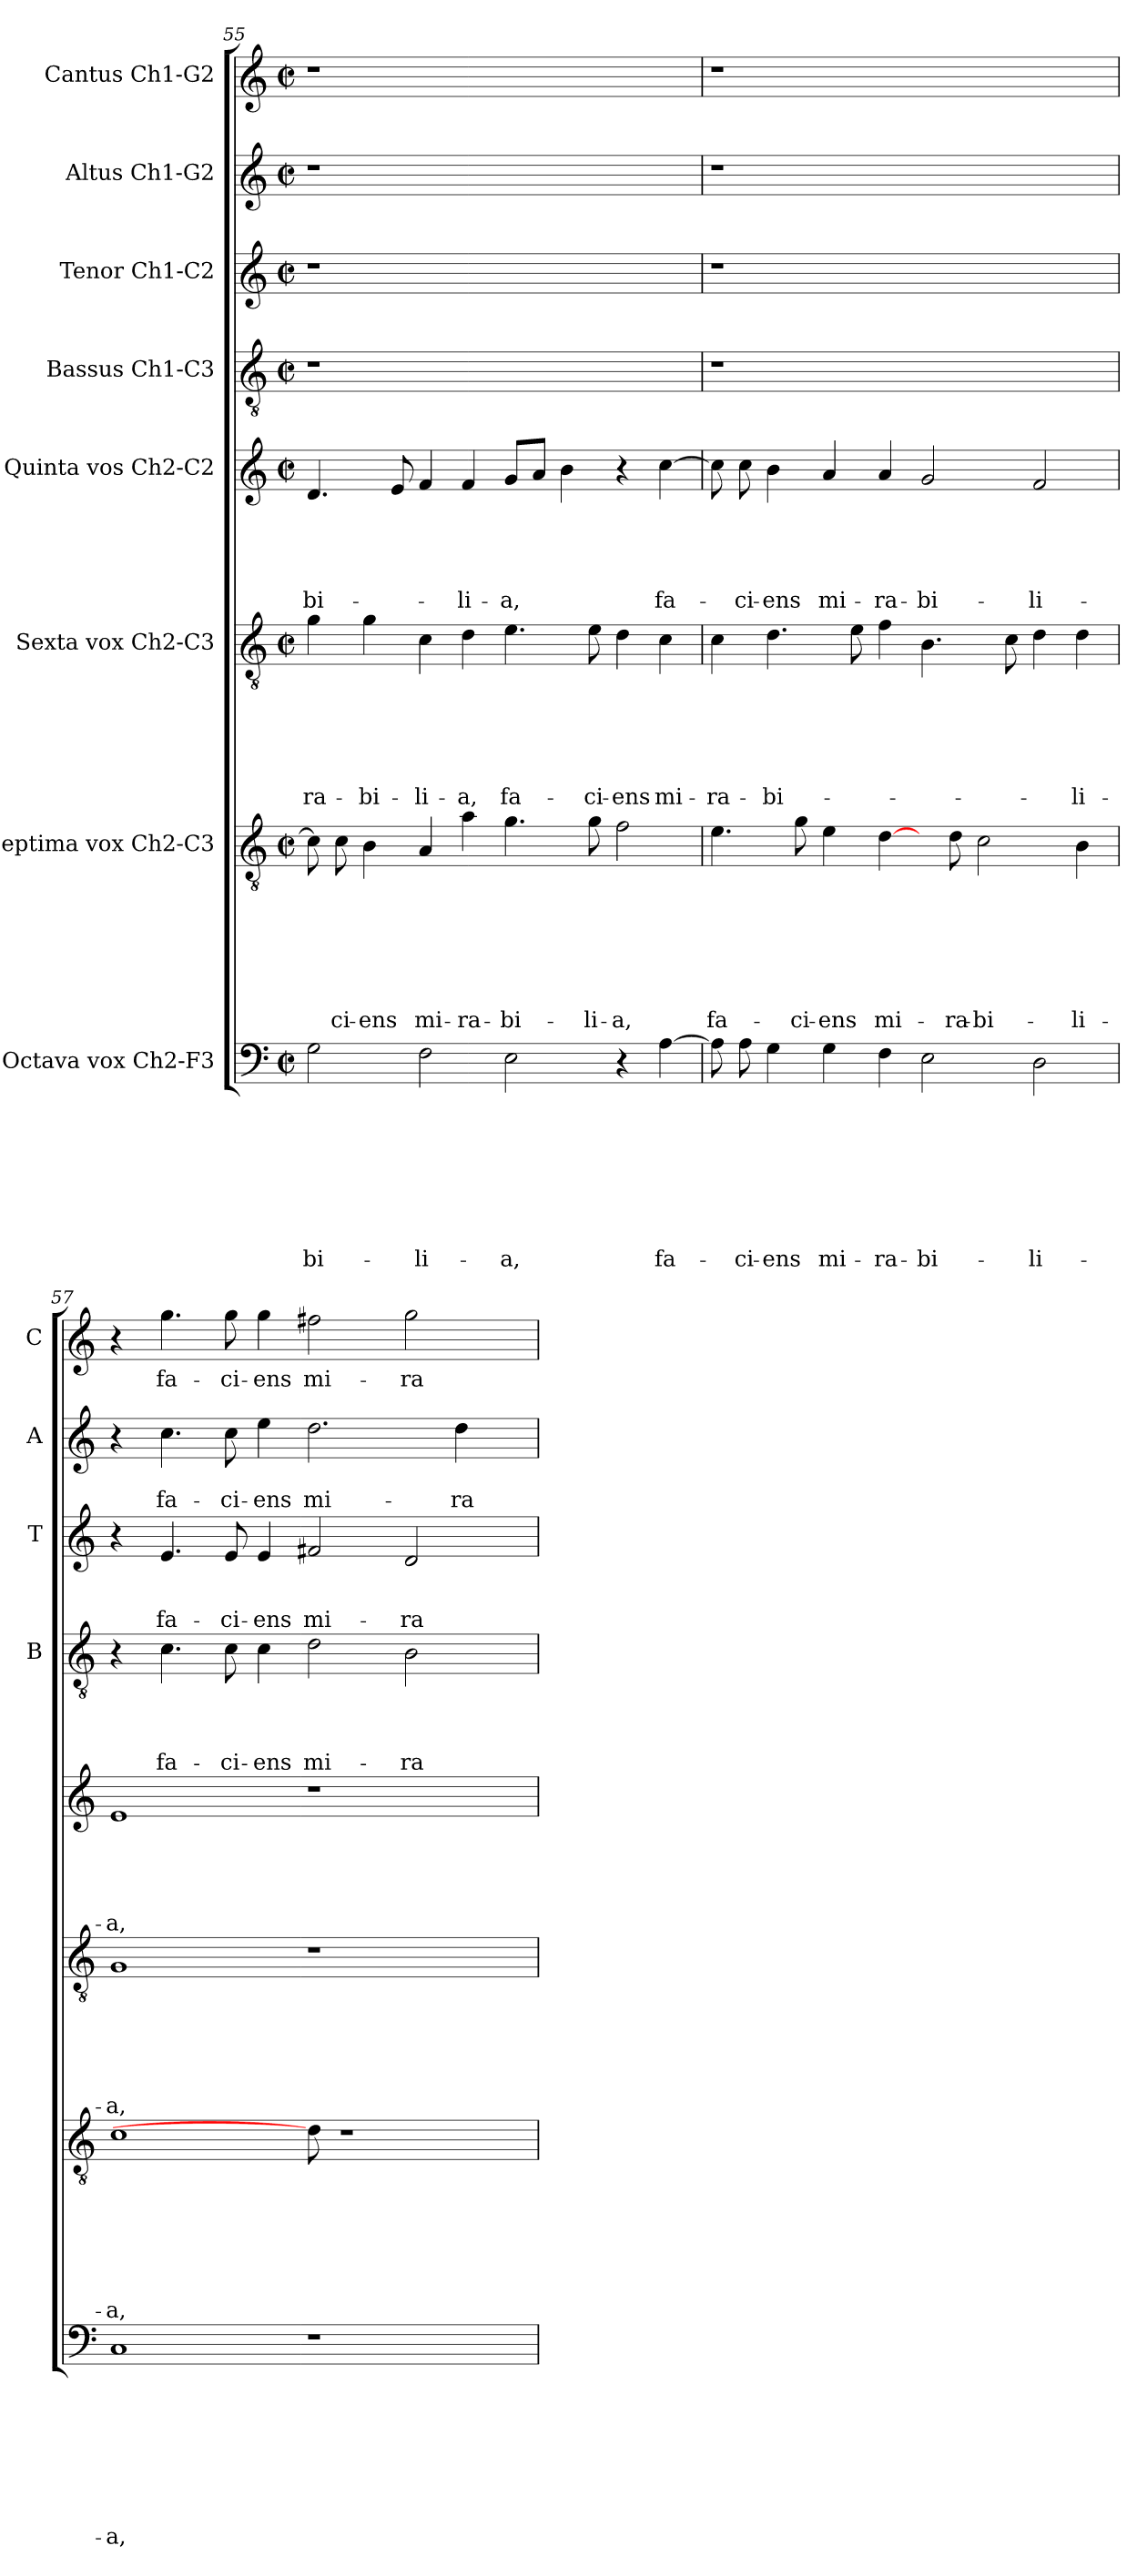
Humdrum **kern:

**kern	**text	**text	**text	**text	**text	**text	**text	**text	**kern	**text	**text	**text	**text	**text	**text	**text	**kern	**text	**text	**text	**text	**text	**text	**kern	**text	**text	**text	**text	**text	**kern	**text	**text	**text	**text	**kern	**text	**text	**text	**kern	**text	**text	**kern	**text
*part8	*part8	*part8	*part8	*part8	*part8	*part8	*part8	*part8	*part7	*part7	*part7	*part7	*part7	*part7	*part7	*part7	*part6	*part6	*part6	*part6	*part6	*part6	*part6	*part5	*part5	*part5	*part5	*part5	*part5	*part4	*part4	*part4	*part4	*part4	*part3	*part3	*part3	*part3	*part2	*part2	*part2	*part1	*part1
*staff8	*staff8	*staff8	*staff8	*staff8	*staff8	*staff8	*staff8	*staff8	*staff7	*staff7	*staff7	*staff7	*staff7	*staff7	*staff7	*staff7	*staff6	*staff6	*staff6	*staff6	*staff6	*staff6	*staff6	*staff5	*staff5	*staff5	*staff5	*staff5	*staff5	*staff4	*staff4	*staff4	*staff4	*staff4	*staff3	*staff3	*staff3	*staff3	*staff2	*staff2	*staff2	*staff1	*staff1
*I"Octava vox Ch2-F3	*	*	*	*	*	*	*	*	*I"Septima vox Ch2-C3	*	*	*	*	*	*	*	*I"Sexta vox Ch2-C3	*	*	*	*	*	*	*I"Quinta vos Ch2-C2	*	*	*	*	*	*I"Bassus Ch1-C3	*	*	*	*	*I"Tenor Ch1-C2	*	*	*	*I"Altus Ch1-G2	*	*	*I"Cantus Ch1-G2	*
*	*	*	*	*	*	*	*	*	*	*	*	*	*	*	*	*	*	*	*	*	*	*	*	*	*	*	*	*	*	*I'B	*	*	*	*	*I'T	*	*	*	*I'A	*	*	*I'C	*
!!LO:LB:g=z
*clefF4	*	*	*	*	*	*	*	*	*clefGv2	*	*	*	*	*	*	*	*clefGv2	*	*	*	*	*	*	*clefG2	*	*	*	*	*	*clefGv2	*	*	*	*	*clefG2	*	*	*	*clefG2	*	*	*clefG2	*
*k[]	*	*	*	*	*	*	*	*	*k[]	*	*	*	*	*	*	*	*k[]	*	*	*	*	*	*	*k[]	*	*	*	*	*	*k[]	*	*	*	*	*k[]	*	*	*	*k[]	*	*	*k[]	*
*C:	*	*	*	*	*	*	*	*	*C:	*	*	*	*	*	*	*	*C:	*	*	*	*	*	*	*C:	*	*	*	*	*	*C:	*	*	*	*	*C:	*	*	*	*C:	*	*	*C:	*
*M2/2	*	*	*	*	*	*	*	*	*M2/2	*	*	*	*	*	*	*	*M2/2	*	*	*	*	*	*	*M2/2	*	*	*	*	*	*M2/2	*	*	*	*	*M2/2	*	*	*	*M2/2	*	*	*M2/2	*
*met(c|)	*	*	*	*	*	*	*	*	*met(c|)	*	*	*	*	*	*	*	*met(c|)	*	*	*	*	*	*	*met(c|)	*	*	*	*	*	*met(c|)	*	*	*	*	*met(c|)	*	*	*	*met(c|)	*	*	*met(c|)	*
=55	=55	=55	=55	=55	=55	=55	=55	=55	=55	=55	=55	=55	=55	=55	=55	=55	=55	=55	=55	=55	=55	=55	=55	=55	=55	=55	=55	=55	=55	=55	=55	=55	=55	=55	=55	=55	=55	=55	=55	=55	=55	=55	=55
!	!	!	!	!	!	!	!	!LO:LY:b	!	!	!	!	!	!	!	!	!	!	!	!	!	!	!LO:LY:b	!	!	!	!	!	!LO:LY:b	!	!	!	!	!	!	!	!	!	!	!	!	!	!
2G\	.	.	.	.	.	.	.	-bi-	8c\]	.	.	.	.	.	.	.	4g\	.	.	.	.	.	-ra-	4.d/	.	.	.	.	-bi-	1r	.	.	.	.	1r	.	.	.	1r	.	.	1r	.
!	!	!	!	!	!	!	!	!	!	!	!	!	!	!	!	!LO:LY:b	!	!	!	!	!	!	!	!	!	!	!	!	!	!	!	!	!	!	!	!	!	!	!	!	!	!	!
.	.	.	.	.	.	.	.	.	8c\	.	.	.	.	.	.	-ci-	.	.	.	.	.	.	.	.	.	.	.	.	.	.	.	.	.	.	.	.	.	.	.	.	.	.	.
!	!	!	!	!	!	!	!	!	!	!	!	!	!	!	!	!LO:LY:b	!	!	!	!	!	!	!LO:LY:b	!	!	!	!	!	!	!	!	!	!	!	!	!	!	!	!	!	!	!	!
.	.	.	.	.	.	.	.	.	4B\	.	.	.	.	.	.	-ens	4g\	.	.	.	.	.	-bi-	.	.	.	.	.	.	.	.	.	.	.	.	.	.	.	.	.	.	.	.
.	.	.	.	.	.	.	.	.	.	.	.	.	.	.	.	.	.	.	.	.	.	.	.	8e/	.	.	.	.	.	.	.	.	.	.	.	.	.	.	.	.	.	.	.
!	!	!	!	!	!	!	!	!LO:LY:b	!	!	!	!	!	!	!	!LO:LY:b	!	!	!	!	!	!	!LO:LY:b	!	!	!	!	!	!	!	!	!	!	!	!	!	!	!	!	!	!	!	!
2F\	.	.	.	.	.	.	.	-li-	4A/	.	.	.	.	.	.	mi-	4c\	.	.	.	.	.	-li-	4f/	.	.	.	.	.	.	.	.	.	.	.	.	.	.	.	.	.	.	.
!	!	!	!	!	!	!	!	!	!	!	!	!	!	!	!	!LO:LY:b	!	!	!	!	!	!	!LO:LY:b	!	!	!	!	!	!LO:LY:b	!	!	!	!	!	!	!	!	!	!	!	!	!	!
.	.	.	.	.	.	.	.	.	4a\	.	.	.	.	.	.	-ra-	4d\	.	.	.	.	.	-a,	4f/	.	.	.	.	-li-	.	.	.	.	.	.	.	.	.	.	.	.	.	.
!	!	!	!	!	!	!	!	!LO:LY:b	!	!	!	!	!	!	!	!LO:LY:b	!	!	!	!	!	!	!LO:LY:b	!	!	!	!	!	!LO:LY:b	!	!	!	!	!	!	!	!	!	!	!	!	!	!
2E\	.	.	.	.	.	.	.	-a,	4.g\	.	.	.	.	.	.	-bi-	4.e\	.	.	.	.	.	fa-	8g/L	.	.	.	.	-a,	1ryy	.	.	.	.	1ryy	.	.	.	1ryy	.	.	1ryy	.
.	.	.	.	.	.	.	.	.	.	.	.	.	.	.	.	.	.	.	.	.	.	.	.	8a/J	.	.	.	.	.	.	.	.	.	.	.	.	.	.	.	.	.	.	.
.	.	.	.	.	.	.	.	.	.	.	.	.	.	.	.	.	.	.	.	.	.	.	.	4b\	.	.	.	.	.	.	.	.	.	.	.	.	.	.	.	.	.	.	.
!	!	!	!	!	!	!	!	!	!	!	!	!	!	!	!	!LO:LY:b	!	!	!	!	!	!	!LO:LY:b	!	!	!	!	!	!	!	!	!	!	!	!	!	!	!	!	!	!	!	!
.	.	.	.	.	.	.	.	.	8g\	.	.	.	.	.	.	-li-	8e\	.	.	.	.	.	-ci-	.	.	.	.	.	.	.	.	.	.	.	.	.	.	.	.	.	.	.	.
!	!	!	!	!	!	!	!	!	!	!	!	!	!	!	!	!LO:LY:b	!	!	!	!	!	!	!LO:LY:b	!	!	!	!	!	!	!	!	!	!	!	!	!	!	!	!	!	!	!	!
4r	.	.	.	.	.	.	.	.	2f\	.	.	.	.	.	.	-a,	4d\	.	.	.	.	.	-ens	4r	.	.	.	.	.	.	.	.	.	.	.	.	.	.	.	.	.	.	.
!	!	!	!	!	!	!	!	!LO:LY:b	!	!	!	!	!	!	!	!	!	!	!	!	!	!	!LO:LY:b	!	!	!	!	!	!LO:LY:b	!	!	!	!	!	!	!	!	!	!	!	!	!	!
[4A\	.	.	.	.	.	.	.	fa-	.	.	.	.	.	.	.	.	4c\	.	.	.	.	.	mi-	[4cc\	.	.	.	.	fa-	.	.	.	.	.	.	.	.	.	.	.	.	.	.
=56	=56	=56	=56	=56	=56	=56	=56	=56	=56	=56	=56	=56	=56	=56	=56	=56	=56	=56	=56	=56	=56	=56	=56	=56	=56	=56	=56	=56	=56	=56	=56	=56	=56	=56	=56	=56	=56	=56	=56	=56	=56	=56	=56
!	!	!	!	!	!	!	!	!	!	!	!	!	!	!	!	!LO:LY:b	!	!	!	!	!	!	!LO:LY:b	!	!	!	!	!	!	!	!	!	!	!	!	!	!	!	!	!	!	!	!
8A\]	.	.	.	.	.	.	.	.	4.e\	.	.	.	.	.	.	fa-	4c\	.	.	.	.	.	-ra-	8cc\]	.	.	.	.	.	1r	.	.	.	.	1r	.	.	.	1r	.	.	1r	.
!	!	!	!	!	!	!	!	!LO:LY:b	!	!	!	!	!	!	!	!	!	!	!	!	!	!	!	!	!	!	!	!	!LO:LY:b	!	!	!	!	!	!	!	!	!	!	!	!	!	!
8A\	.	.	.	.	.	.	.	-ci-	.	.	.	.	.	.	.	.	.	.	.	.	.	.	.	8cc\	.	.	.	.	-ci-	.	.	.	.	.	.	.	.	.	.	.	.	.	.
!	!	!	!	!	!	!	!	!LO:LY:b	!	!	!	!	!	!	!	!	!	!	!	!	!	!	!LO:LY:b	!	!	!	!	!	!LO:LY:b	!	!	!	!	!	!	!	!	!	!	!	!	!	!
4G\	.	.	.	.	.	.	.	-ens	.	.	.	.	.	.	.	.	4.d\	.	.	.	.	.	-bi-	4b\	.	.	.	.	-ens	.	.	.	.	.	.	.	.	.	.	.	.	.	.
!	!	!	!	!	!	!	!	!	!	!	!	!	!	!	!	!LO:LY:b	!	!	!	!	!	!	!	!	!	!	!	!	!	!	!	!	!	!	!	!	!	!	!	!	!	!	!
.	.	.	.	.	.	.	.	.	8g\	.	.	.	.	.	.	-ci-	.	.	.	.	.	.	.	.	.	.	.	.	.	.	.	.	.	.	.	.	.	.	.	.	.	.	.
!	!	!	!	!	!	!	!	!LO:LY:b	!	!	!	!	!	!	!	!LO:LY:b	!	!	!	!	!	!	!	!	!	!	!	!	!LO:LY:b	!	!	!	!	!	!	!	!	!	!	!	!	!	!
4G\	.	.	.	.	.	.	.	mi-	4e\	.	.	.	.	.	.	-ens	.	.	.	.	.	.	.	4a/	.	.	.	.	mi-	.	.	.	.	.	.	.	.	.	.	.	.	.	.
.	.	.	.	.	.	.	.	.	.	.	.	.	.	.	.	.	8e\	.	.	.	.	.	.	.	.	.	.	.	.	.	.	.	.	.	.	.	.	.	.	.	.	.	.
!	!	!	!	!	!	!	!	!LO:LY:b	!	!	!	!	!	!	!	!LO:LY:b	!	!	!	!	!	!	!	!	!	!	!	!	!LO:LY:b	!	!	!	!	!	!	!	!	!	!	!	!	!	!
4F\	.	.	.	.	.	.	.	-ra-	[4d\	.	.	.	.	.	.	mi-	4f\	.	.	.	.	.	.	4a/	.	.	.	.	-ra-	.	.	.	.	.	.	.	.	.	.	.	.	.	.
!	!	!	!	!	!	!	!	!LO:LY:b	!	!	!	!	!	!	!	!	!	!	!	!	!	!	!	!	!	!	!	!	!LO:LY:b	!	!	!	!	!	!	!	!	!	!	!	!	!	!
2E\	.	.	.	.	.	.	.	-bi-	8ryy	.	.	.	.	.	.	.	4.B\	.	.	.	.	.	.	2g/	.	.	.	.	-bi-	1ryy	.	.	.	.	1ryy	.	.	.	1ryy	.	.	1ryy	.
!	!	!	!	!	!	!	!	!	!	!	!	!	!	!	!	!LO:LY:b	!	!	!	!	!	!	!	!	!	!	!	!	!	!	!	!	!	!	!	!	!	!	!	!	!	!	!
.	.	.	.	.	.	.	.	.	8d\	.	.	.	.	.	.	-ra-	.	.	.	.	.	.	.	.	.	.	.	.	.	.	.	.	.	.	.	.	.	.	.	.	.	.	.
!	!	!	!	!	!	!	!	!	!	!	!	!	!	!	!	!LO:LY:b	!	!	!	!	!	!	!	!	!	!	!	!	!	!	!	!	!	!	!	!	!	!	!	!	!	!	!
.	.	.	.	.	.	.	.	.	2c\	.	.	.	.	.	.	-bi-	.	.	.	.	.	.	.	.	.	.	.	.	.	.	.	.	.	.	.	.	.	.	.	.	.	.	.
.	.	.	.	.	.	.	.	.	.	.	.	.	.	.	.	.	8c\	.	.	.	.	.	.	.	.	.	.	.	.	.	.	.	.	.	.	.	.	.	.	.	.	.	.
!	!	!	!	!	!	!	!	!LO:LY:b	!	!	!	!	!	!	!	!	!	!	!	!	!	!	!	!	!	!	!	!	!LO:LY:b	!	!	!	!	!	!	!	!	!	!	!	!	!	!
2D\	.	.	.	.	.	.	.	-li-	.	.	.	.	.	.	.	.	4d\	.	.	.	.	.	.	2f/	.	.	.	.	-li-	.	.	.	.	.	.	.	.	.	.	.	.	.	.
!	!	!	!	!	!	!	!	!	!	!	!	!	!	!	!	!LO:LY:b	!	!	!	!	!	!	!LO:LY:b	!	!	!	!	!	!	!	!	!	!	!	!	!	!	!	!	!	!	!	!
.	.	.	.	.	.	.	.	.	4B\	.	.	.	.	.	.	-li-	4d\	.	.	.	.	.	-li-	.	.	.	.	.	.	.	.	.	.	.	.	.	.	.	.	.	.	.	.
=57	=57	=57	=57	=57	=57	=57	=57	=57	=57	=57	=57	=57	=57	=57	=57	=57	=57	=57	=57	=57	=57	=57	=57	=57	=57	=57	=57	=57	=57	=57	=57	=57	=57	=57	=57	=57	=57	=57	=57	=57	=57	=57	=57
!	!	!	!	!	!	!	!	!LO:LY:b	!	!	!	!	!	!	!	!LO:LY:b	!	!	!	!	!	!	!LO:LY:b	!	!	!	!	!	!LO:LY:b	!	!	!	!	!	!	!	!	!	!	!	!	!	!
1C	.	.	.	.	.	.	.	-a,	1c	.	.	.	.	.	.	-a,	1G	.	.	.	.	.	-a,	1e	.	.	.	.	-a,	4r	.	.	.	.	4r	.	.	.	4r	.	.	4r	.
!	!	!	!	!	!	!	!	!	!	!	!	!	!	!	!	!	!	!	!	!	!	!	!	!	!	!	!	!	!	!	!	!	!	!LO:LY:b	!	!	!	!LO:LY:b	!	!	!LO:LY:b	!	!LO:LY:b
.	.	.	.	.	.	.	.	.	.	.	.	.	.	.	.	.	.	.	.	.	.	.	.	.	.	.	.	.	.	4.c\	.	.	.	fa-	4.e/	.	.	fa-	4.cc\	.	fa-	4.gg\	fa-
!	!	!	!	!	!	!	!	!	!	!	!	!	!	!	!	!	!	!	!	!	!	!	!	!	!	!	!	!	!	!	!	!	!	!LO:LY:b	!	!	!	!LO:LY:b	!	!	!LO:LY:b	!	!LO:LY:b
.	.	.	.	.	.	.	.	.	.	.	.	.	.	.	.	.	.	.	.	.	.	.	.	.	.	.	.	.	.	8c\	.	.	.	-ci-	8e/	.	.	-ci-	8cc\	.	-ci-	8gg\	-ci-
!	!	!	!	!	!	!	!	!	!	!	!	!	!	!	!	!	!	!	!	!	!	!	!	!	!	!	!	!	!	!	!	!	!	!LO:LY:b	!	!	!	!LO:LY:b	!	!	!LO:LY:b	!	!LO:LY:b
.	.	.	.	.	.	.	.	.	.	.	.	.	.	.	.	.	.	.	.	.	.	.	.	.	.	.	.	.	.	4c\	.	.	.	-ens	4e/	.	.	-ens	4ee\	.	-ens	4gg\	-ens
!	!	!	!	!	!	!	!	!	!	!	!	!	!	!	!	!	!	!	!	!	!	!	!	!	!	!	!	!	!	!	!	!	!	!LO:LY:b	!	!	!	!LO:LY:b	!	!	!LO:LY:b	!	!LO:LY:b
1r	.	.	.	.	.	.	.	.	8d\]	.	.	.	.	.	.	.	1r	.	.	.	.	.	.	1r	.	.	.	.	.	2d\	.	.	.	mi-	2f#X/	.	.	mi-	2.dd\	.	mi-	2ff#X\	mi-
.	.	.	.	.	.	.	.	.	1r	.	.	.	.	.	.	.	.	.	.	.	.	.	.	.	.	.	.	.	.	.	.	.	.	.	.	.	.	.	.	.	.	.	.
!	!	!	!	!	!	!	!	!	!	!	!	!	!	!	!	!	!	!	!	!	!	!	!	!	!	!	!	!	!	!	!	!	!	!LO:LY:b	!	!	!	!LO:LY:b	!	!	!	!	!LO:LY:b
.	.	.	.	.	.	.	.	.	.	.	.	.	.	.	.	.	.	.	.	.	.	.	.	.	.	.	.	.	.	2B\	.	.	.	-ra-	2d/	.	.	-ra-	.	.	.	2gg\	-ra-
!	!	!	!	!	!	!	!	!	!	!	!	!	!	!	!	!	!	!	!	!	!	!	!	!	!	!	!	!	!	!	!	!	!	!	!	!	!	!	!	!	!LO:LY:b	!	!
.	.	.	.	.	.	.	.	.	.	.	.	.	.	.	.	.	.	.	.	.	.	.	.	.	.	.	.	.	.	.	.	.	.	.	.	.	.	.	4dd\	.	-ra-	.	.
8ryy	.	.	.	.	.	.	.	.	.	.	.	.	.	.	.	.	8ryy	.	.	.	.	.	.	8ryy	.	.	.	.	.	8ryy	.	.	.	.	8ryy	.	.	.	8ryy	.	.	8ryy	.
=	=	=	=	=	=	=	=	=	=	=	=	=	=	=	=	=	=	=	=	=	=	=	=	=	=	=	=	=	=	=	=	=	=	=	=	=	=	=	=	=	=	=	=
*-	*-	*-	*-	*-	*-	*-	*-	*-	*-	*-	*-	*-	*-	*-	*-	*-	*-	*-	*-	*-	*-	*-	*-	*-	*-	*-	*-	*-	*-	*-	*-	*-	*-	*-	*-	*-	*-	*-	*-	*-	*-	*-	*-
